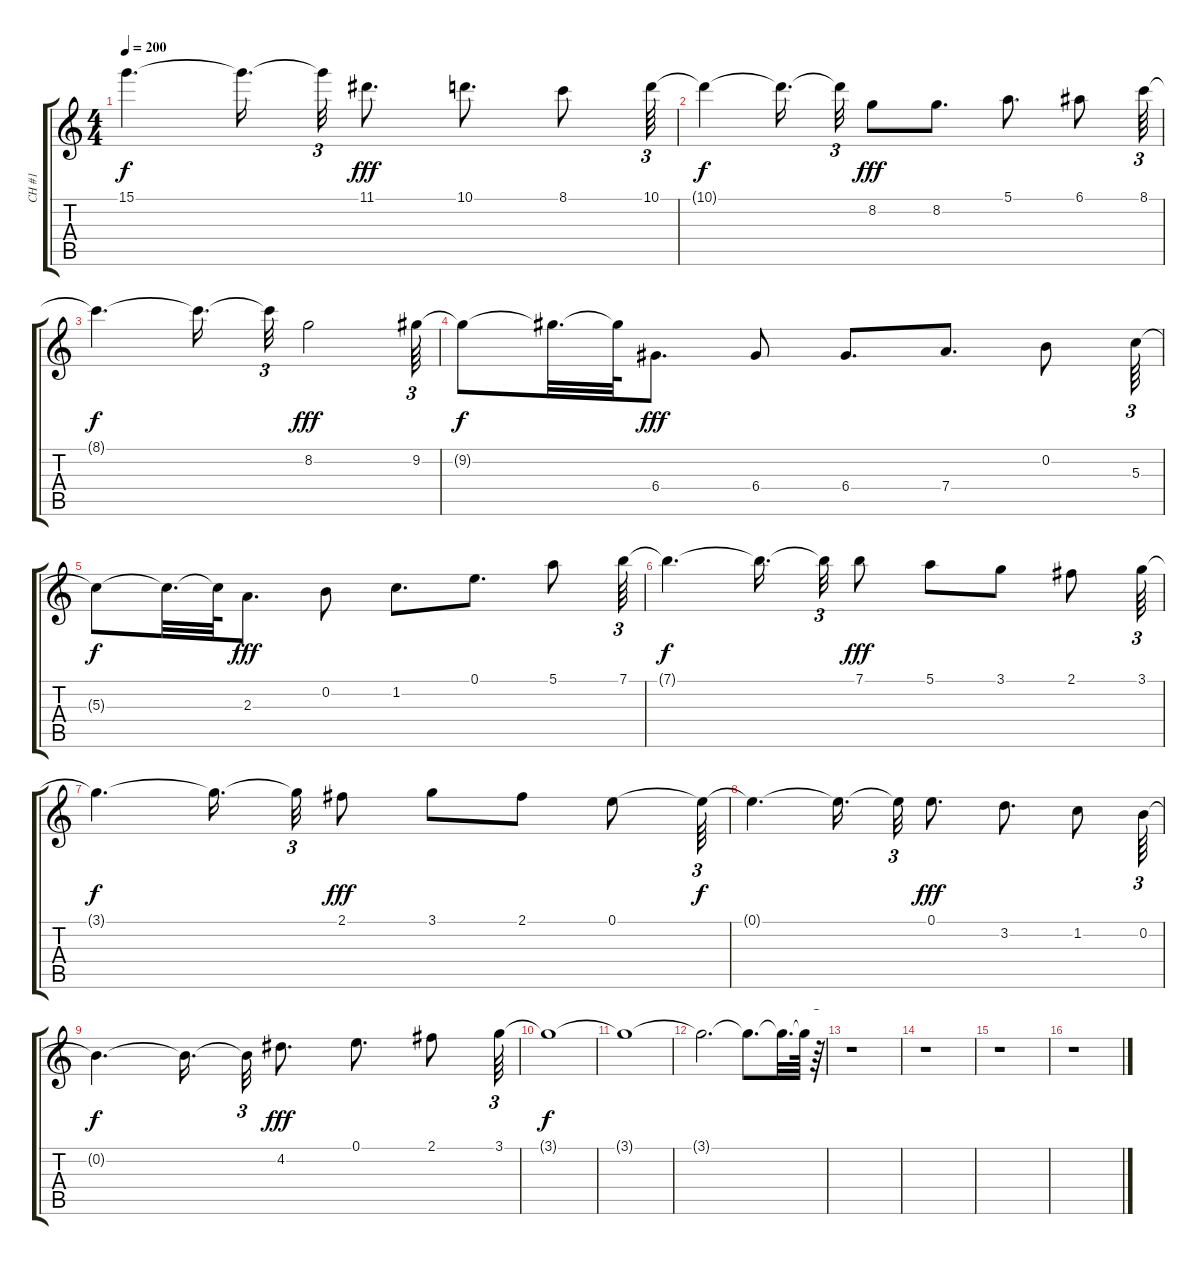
\track ("CH #1" "CH #1") {instrument distortionguitar}
\staff {score tabs}
\tuning (E4 B3 G3 D3 A2 E2) {hide}
\ts (4 4)
\tempo 200
\clef g2
\ks c
15.1{t}.4{d dy f} 15.1{t}.16{d beam splitsecondary} 15.1{t}.32{tu (3 2)} 11.1.8{d dy fff} 10.1.8{d} 8.1.8 10.1.64{tu (3 2)} |
10.1{t}.4{dy f} 10.1{t}.16{d beam splitsecondary} 10.1{t}.32{tu (3 2)} 8.2.8{dy fff} 8.2.8{d} 5.1.8{d} 6.1.8 8.1.64{tu (3 2)} |
8.1{t}.4{d dy f} 8.1{t}.16{d} 8.1{t}.32{tu (3 2)} 8.2.2{dy fff} 9.2.64{tu (3 2)} |
9.2{t}.8{dy f} 9.2{t}.32{d} 9.2{t}.64 6.4.8{d dy fff} 6.4.8 6.4.8{d} 7.4.8{d} 0.2.8 5.3.64{tu (3 2)} |
5.3{t}.8{dy f} 5.3{t}.32{d} 5.3{t}.64 2.3.8{d dy fff} 0.2.8 1.2.8{d} 0.1.8{d} 5.1.8 7.1.64{tu (3 2)} |
7.1{t}.4{d dy f} 7.1{t}.16{d beam splitsecondary} 7.1{t}.32{tu (3 2)} 7.1.8{dy fff} 5.1.8 3.1.8 2.1.8 3.1.64{tu (3 2)} |
3.1{t}.4{d dy f} 3.1{t}.16{d beam splitsecondary} 3.1{t}.32{tu (3 2)} 2.1.8{dy fff} 3.1.8 2.1.8 0.1.8 0.1{t}.64{tu (3 2) dy f} |
0.1{t}.4{d} 0.1{t}.16{d beam splitsecondary} 0.1{t}.32{tu (3 2)} 0.1.8{d dy fff} 3.2.8{d} 1.2.8 0.2.64{tu (3 2)} |
0.2{t}.4{d dy f} 0.2{t}.16{d beam splitsecondary} 0.2{t}.32{tu (3 2)} 4.2.8{d dy fff} 0.1.8{d} 2.1.8 3.1.64{tu (3 2)} |
3.1{t}.1{dy f} |
3.1{t}.1 |
3.1{t}.2{d} 3.1{t}.8{d} 3.1{t}.32{d} 3.1{t}.64 r.64{tu (3 2)} |
r.1 |
r.1 |
r.1 |
r.1
